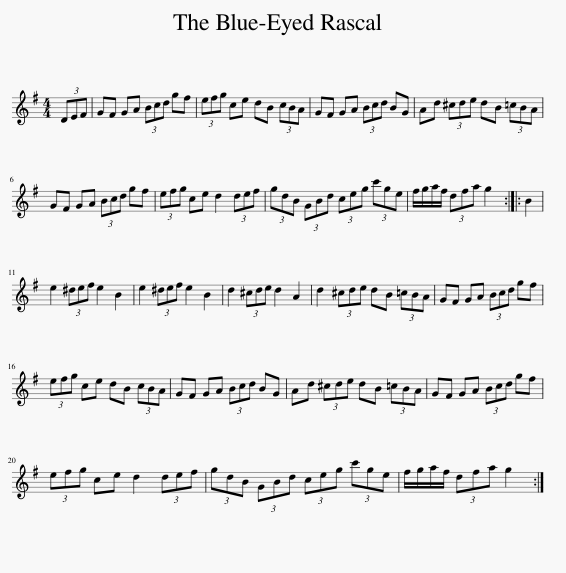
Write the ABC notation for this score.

X:1
L:1/8
M:4/4
I:linebreak $
K:G
V:1 treble
V:1
 (3DEF | GF GA (3Bcd gf | (3efg ce dB (3cBA | GF GA (3Bcd BG | Ad (3^cde dB (3=cBA |$ %5
 GF GA (3Bcd gf | (3efg ce d2 (3def | (3gdB (3GBd (3ceg (3c'ge | f/g/a/f/ (3dfa g2 :: B2 |$ %10
 e2 (3^def e2 B2 | e2 (3^def e2 B2 | d2 (3^cde d2 A2 | d2 (3^cde dB (3=cBA | GF GA (3Bcd gf |$ %15
 (3efg ce dB (3cBA | GF GA (3Bcd BG | Ad (3^cde dB (3=cBA | GF GA (3Bcd gf |$ (3efg ce d2 (3def | %20
 (3gdB (3GBd (3ceg (3c'ge | f/g/a/f/ (3dfa g2 :| %22
